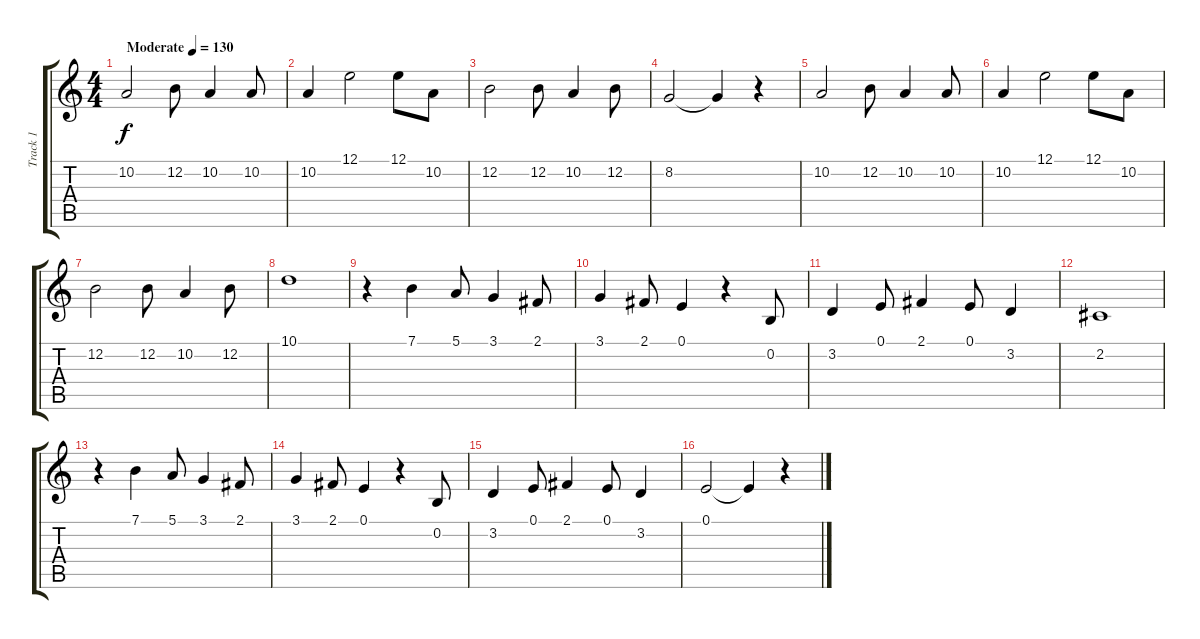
\track ("Track 1" "Track 1") {instrument piccolo}
\staff {score tabs}
\tuning (E4 B3 G3 D3 A2 E2) {hide}
\ts (4 4)
\tempo (130 "Moderate")
\clef g2
\ks c
10.2.2{dy f instrument piccolo} 12.2.8 10.2.4 10.2.8 |
10.2.4 12.1.2 12.1.8 10.2.8 |
12.2.2 12.2.8 10.2.4 12.2.8 |
8.2.2 8.2{t}.4 r.4 |
10.2.2 12.2.8 10.2.4 10.2.8 |
10.2.4 12.1.2 12.1.8 10.2.8 |
12.2.2 12.2.8 10.2.4 12.2.8 |
10.1.1 |
r.4 7.1.4 5.1.8 3.1.4 2.1.8 |
3.1.4 2.1.8 0.1.4 r.4 0.2.8 |
3.2.4 0.1.8 2.1.4 0.1.8 3.2.4 |
2.2.1 |
r.4 7.1.4 5.1.8 3.1.4 2.1.8 |
3.1.4 2.1.8 0.1.4 r.4 0.2.8 |
3.2.4 0.1.8 2.1.4 0.1.8 3.2.4 |
0.1.2 0.1{t}.4 r.4
